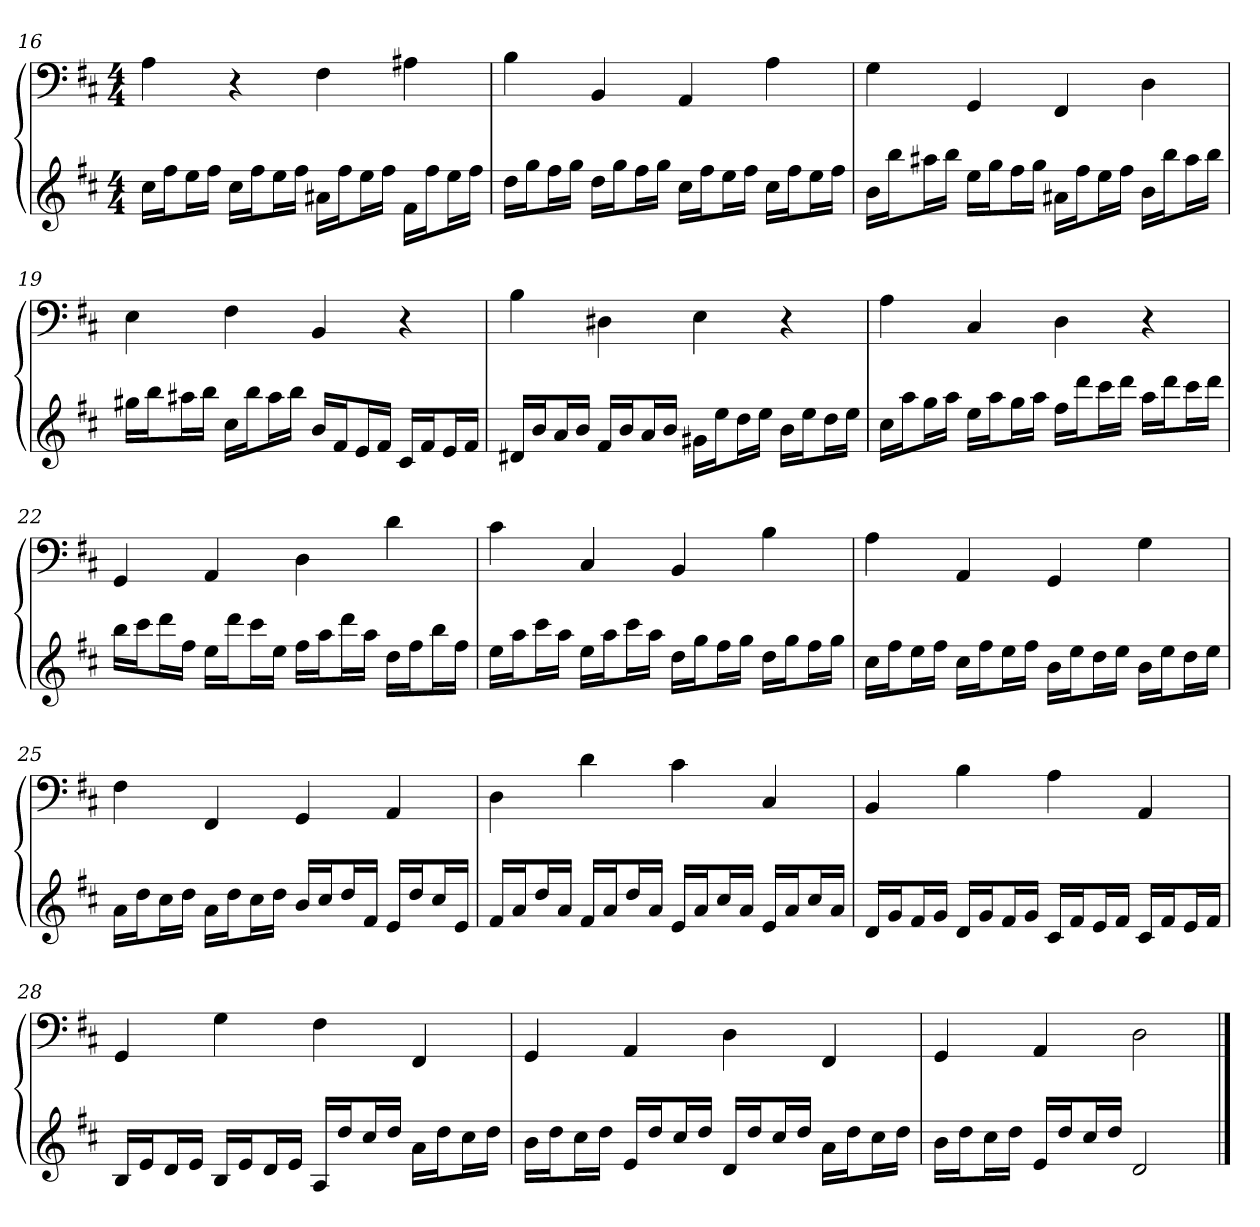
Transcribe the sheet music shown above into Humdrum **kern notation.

**kern	**kern
*part1	*part1
*staff2	*staff1
*k[f#c#]	*k[f#c#]
*D:	*D:
*M4/4	*M4/4
=16	=16
16cc#LL	4A
16ff#J	.
16eeL	.
16ff#JJ	.
16cc#LL	4r
16ff#J	.
16eeL	.
16ff#JJ	.
16a#XLL	4F#
16ff#J	.
16eeL	.
16ff#JJ	.
16f#LL	4A#X
16ff#J	.
16eeL	.
16ff#JJ	.
=17	=17
16ddLL	4B
16ggJ	.
16ff#L	.
16ggJJ	.
16ddLL	4BB
16ggJ	.
16ff#L	.
16ggJJ	.
16cc#LL	4AA
16ff#J	.
16eeL	.
16ff#JJ	.
16cc#LL	4A
16ff#J	.
16eeL	.
16ff#JJ	.
=18	=18
16bLL	4G
16bbJ	.
16aa#XL	.
16bbJJ	.
16eeLL	4GG
16ggJ	.
16ff#L	.
16ggJJ	.
16a#XLL	4FF#
16ff#J	.
16eeL	.
16ff#JJ	.
16bLL	4D
16bbJ	.
16aa#L	.
16bbJJ	.
=19	=19
16gg#XLL	4E
16bbJ	.
16aa#XL	.
16bbJJ	.
16cc#LL	4F#
16bbJ	.
16aa#L	.
16bbJJ	.
16bLL	4BB
16f#J	.
16eL	.
16f#JJ	.
16c#LL	4r
16f#J	.
16eL	.
16f#JJ	.
=20	=20
16d#XLL	4B
16bJ	.
16aL	.
16bJJ	.
16f#LL	4D#X
16bJ	.
16aL	.
16bJJ	.
16g#XLL	4E
16eeJ	.
16ddL	.
16eeJJ	.
16bLL	4r
16eeJ	.
16ddL	.
16eeJJ	.
=21	=21
16cc#LL	4A
16aaJ	.
16ggL	.
16aaJJ	.
16eeLL	4C#
16aaJ	.
16ggL	.
16aaJJ	.
16ff#LL	4D
16dddJ	.
16ccc#L	.
16dddJJ	.
16aaLL	4r
16dddJ	.
16ccc#L	.
16dddJJ	.
=22	=22
16bbLL	4GG
16ccc#J	.
16dddL	.
16ff#JJ	.
16eeLL	4AA
16dddJ	.
16ccc#L	.
16eeJJ	.
16ff#LL	4D
16aaJ	.
16dddL	.
16aaJJ	.
16ddLL	4d
16ff#J	.
16bbL	.
16ff#JJ	.
=23	=23
16eeLL	4c#
16aaJ	.
16ccc#L	.
16aaJJ	.
16eeLL	4C#
16aaJ	.
16ccc#L	.
16aaJJ	.
16ddLL	4BB
16ggJ	.
16ff#L	.
16ggJJ	.
16ddLL	4B
16ggJ	.
16ff#L	.
16ggJJ	.
=24	=24
16cc#LL	4A
16ff#J	.
16eeL	.
16ff#JJ	.
16cc#LL	4AA
16ff#J	.
16eeL	.
16ff#JJ	.
16bLL	4GG
16eeJ	.
16ddL	.
16eeJJ	.
16bLL	4G
16eeJ	.
16ddL	.
16eeJJ	.
=25	=25
16aLL	4F#
16ddJ	.
16cc#L	.
16ddJJ	.
16aLL	4FF#
16ddJ	.
16cc#L	.
16ddJJ	.
16bLL	4GG
16cc#J	.
16ddL	.
16f#JJ	.
16eLL	4AA
16ddJ	.
16cc#L	.
16eJJ	.
=26	=26
16f#LL	4D
16aJ	.
16ddL	.
16aJJ	.
16f#LL	4d
16aJ	.
16ddL	.
16aJJ	.
16eLL	4c#
16aJ	.
16cc#L	.
16aJJ	.
16eLL	4C#
16aJ	.
16cc#L	.
16aJJ	.
=27	=27
16dLL	4BB
16gJ	.
16f#L	.
16gJJ	.
16dLL	4B
16gJ	.
16f#L	.
16gJJ	.
16c#LL	4A
16f#J	.
16eL	.
16f#JJ	.
16c#LL	4AA
16f#J	.
16eL	.
16f#JJ	.
=28	=28
16BLL	4GG
16eJ	.
16dL	.
16eJJ	.
16BLL	4G
16eJ	.
16dL	.
16eJJ	.
16ALL	4F#
16ddJ	.
16cc#L	.
16ddJJ	.
16aLL	4FF#
16ddJ	.
16cc#L	.
16ddJJ	.
=29	=29
16bLL	4GG
16ddJ	.
16cc#L	.
16ddJJ	.
16eLL	4AA
16ddJ	.
16cc#L	.
16ddJJ	.
16dLL	4D
16ddJ	.
16cc#L	.
16ddJJ	.
16aLL	4FF#
16ddJ	.
16cc#L	.
16ddJJ	.
=30	=30
16bLL	4GG
16ddJ	.
16cc#L	.
16ddJJ	.
16eLL	4AA
16ddJ	.
16cc#L	.
16ddJJ	.
2d	2D
==	==
*-	*-
